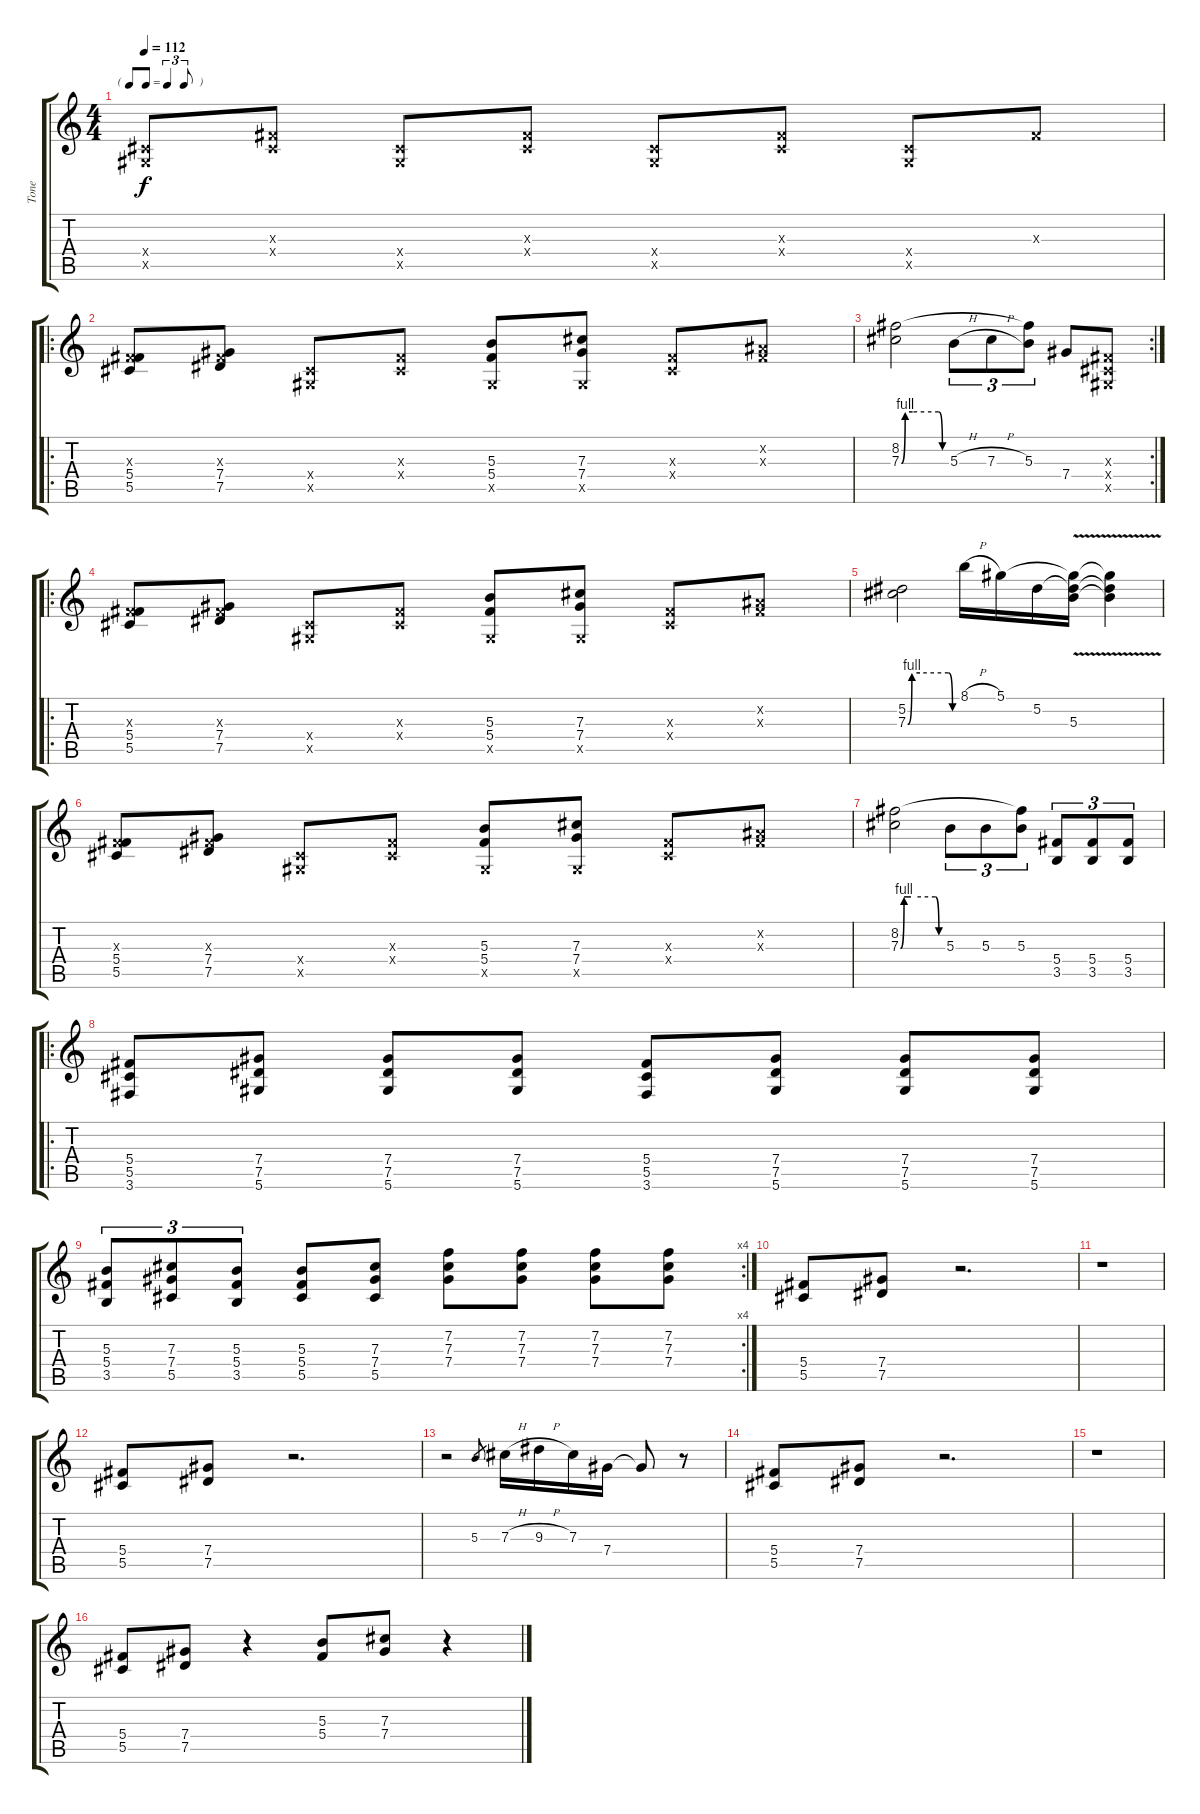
\track ("Tone" "Tone") {instrument fretlessbass}
\staff {score tabs}
\tuning (Eb4 Bb3 Gb3 Db3 Ab2 Eb2) {hide}
\ts (4 4)
\tf triplet8th
\tempo 112
\clef g2
\ks c
(0.4{x} 0.5{x}).8{dy f instrument fretlessbass} (0.3{x} 0.4{x}).8 (0.4{x} 0.5{x}).8 (0.3{x} 0.4{x}).8 (0.4{x} 0.5{x}).8 (0.3{x} 0.4{x}).8 (0.4{x} 0.5{x}).8 0.3{x}.8 |
\ro
(0.3{x} 5.4 5.5).8 (0.3{x} 7.4 7.5).8 (0.4{x} 0.5{x}).8 (0.3{x} 0.4{x}).8 (5.3 5.4 0.5{x}).8 (7.3 7.4 0.5{x}).8 (0.3{x} 0.4{x}).8 (0.2{x} 0.3{x}).8 |
\rc 2
(8.2 7.3{be (custom 0 0 5 4 15 4 50 4 55 0 60 0)}).2 5.3{h}.8{tu (3 2)} 7.3{h}.8{tu (3 2)} (8.2{t} 5.3).8{tu (3 2)} 7.4.8 (0.3{x} 0.4{x} 0.5{x}).8 |
\ro
(0.3{x} 5.4 5.5).8 (0.3{x} 7.4 7.5).8 (0.4{x} 0.5{x}).8 (0.3{x} 0.4{x}).8 (5.3 5.4 0.5{x}).8 (7.3 7.4 0.5{x}).8 (0.3{x} 0.4{x}).8 (0.2{x} 0.3{x}).8 |
(5.2 7.3{be (custom 0 0 5 4 15 4 50 4 55 0 60 0)}).2 8.1{h}.16 5.1.16 5.2.16 (5.1{t} 5.2{t} 5.3{v}).16 (5.1{t} 5.2{t} 5.3{t}).4 |
(0.3{x} 5.4 5.5).8 (0.3{x} 7.4 7.5).8 (0.4{x} 0.5{x}).8 (0.3{x} 0.4{x}).8 (5.3 5.4 0.5{x}).8 (7.3 7.4 0.5{x}).8 (0.3{x} 0.4{x}).8 (0.2{x} 0.3{x}).8 |
(8.2 7.3{be (custom 0 0 5 4 15 4 50 4 55 0 60 0)}).2 5.3.8{tu (3 2)} 5.3.8{tu (3 2)} (8.2{t} 5.3).8{tu (3 2)} (5.4 3.5).8{tu (3 2)} (5.4 3.5).8{tu (3 2)} (5.4 3.5).8{tu (3 2)} |
\ro
(5.4 5.5 3.6).8 (7.4 7.5 5.6).8 (7.4 7.5 5.6).8 (7.4 7.5 5.6).8 (5.4 5.5 3.6).8 (7.4 7.5 5.6).8 (7.4 7.5 5.6).8 (7.4 7.5 5.6).8 |
\rc 4
(5.3 5.4 3.5).8{tu (3 2)} (7.3 7.4 5.5).8{tu (3 2)} (5.3 5.4 3.5).8{tu (3 2)} (5.3 5.4 5.5).8 (7.3 7.4 5.5).8 (7.2 7.3 7.4).8 (7.2 7.3 7.4).8 (7.2 7.3 7.4).8 (7.2 7.3 7.4).8 |
(5.4 5.5).8 (7.4 7.5).8 r.2{d} |
r.1 |
(5.4 5.5).8 (7.4 7.5).8 r.2{d} |
r.2 5.3.8{gr} 7.3{h}.16 9.3{h}.16 7.3.16 7.4.16 7.4{t}.8 r.8 |
(5.4 5.5).8 (7.4 7.5).8 r.2{d} |
r.1 |
(5.4 5.5).8 (7.4 7.5).8 r.4 (5.3 5.4).8 (7.3 7.4).8 r.4
